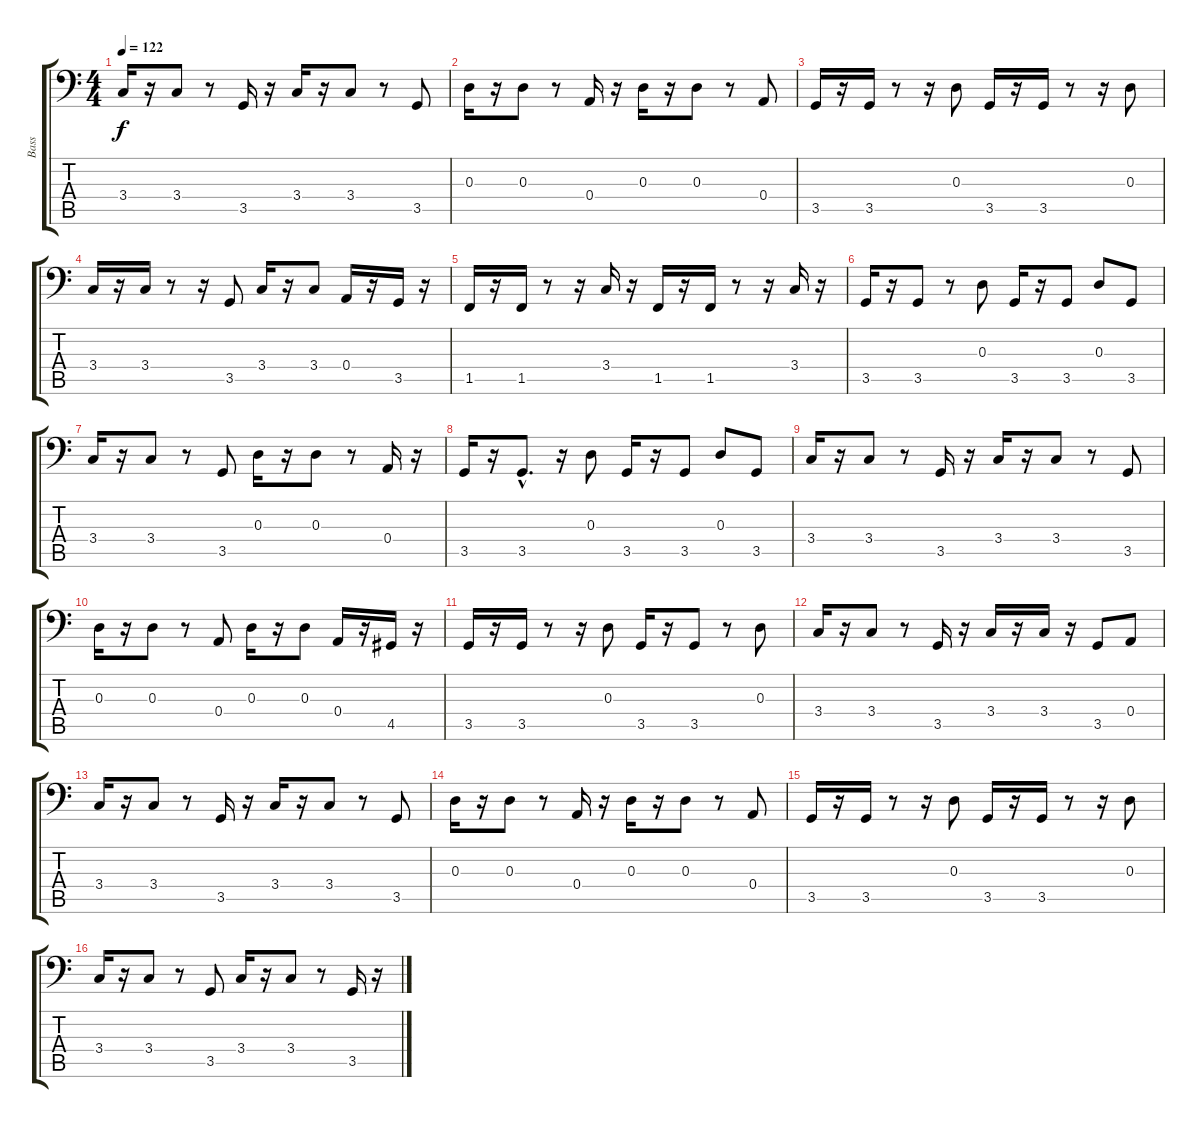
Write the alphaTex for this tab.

\track ("Bass" "Bass") {instrument electricbassfinger}
\staff {score tabs}
\tuning (B2 G2 D2 A1 E1 B0) {hide}
\ts (4 4)
\tempo 122
\clef f4
\ks c
3.4.16{dy f} r.16 3.4.8 r.8 3.5.16 r.16 3.4.16 r.16 3.4.8 r.8 3.5.8 |
0.3.16 r.16 0.3.8 r.8 0.4.16 r.16 0.3.16 r.16 0.3.8 r.8 0.4.8 |
3.5.16 r.16 3.5.16 r.8 r.16 0.3.8 3.5.16 r.16 3.5.16 r.8 r.16 0.3.8 |
3.4.16 r.16 3.4.16 r.8 r.16 3.5.8 3.4.16 r.16 3.4.8 0.4.16 r.16 3.5.16 r.16 |
1.5.16 r.16 1.5.16 r.8 r.16 3.4.16 r.16 1.5.16 r.16 1.5.16 r.8 r.16 3.4.16 r.16 |
3.5.16 r.16 3.5.8 r.8 0.3.8 3.5.16 r.16 3.5.8 0.3.8 3.5.8 |
3.4.16 r.16 3.4.8 r.8 3.5.8 0.3.16 r.16 0.3.8 r.8 0.4.16 r.16 |
3.5.16 r.16 3.5{hac}.8{d} r.16 0.3.8 3.5.16 r.16 3.5.8 0.3.8 3.5.8 |
3.4.16 r.16 3.4.8 r.8 3.5.16 r.16 3.4.16 r.16 3.4.8 r.8 3.5.8 |
0.3.16 r.16 0.3.8 r.8 0.4.8 0.3.16 r.16 0.3.8 0.4.16 r.16 4.5.16 r.16 |
3.5.16 r.16 3.5.16 r.8 r.16 0.3.8 3.5.16 r.16 3.5.8 r.8 0.3.8 |
3.4.16 r.16 3.4.8 r.8 3.5.16 r.16 3.4.16 r.16 3.4.16 r.16 3.5.8 0.4.8 |
3.4.16 r.16 3.4.8 r.8 3.5.16 r.16 3.4.16 r.16 3.4.8 r.8 3.5.8 |
0.3.16 r.16 0.3.8 r.8 0.4.16 r.16 0.3.16 r.16 0.3.8 r.8 0.4.8 |
3.5.16 r.16 3.5.16 r.8 r.16 0.3.8 3.5.16 r.16 3.5.16 r.8 r.16 0.3.8 |
3.4.16 r.16 3.4.8 r.8 3.5.8 3.4.16 r.16 3.4.8 r.8 3.5.16 r.16
